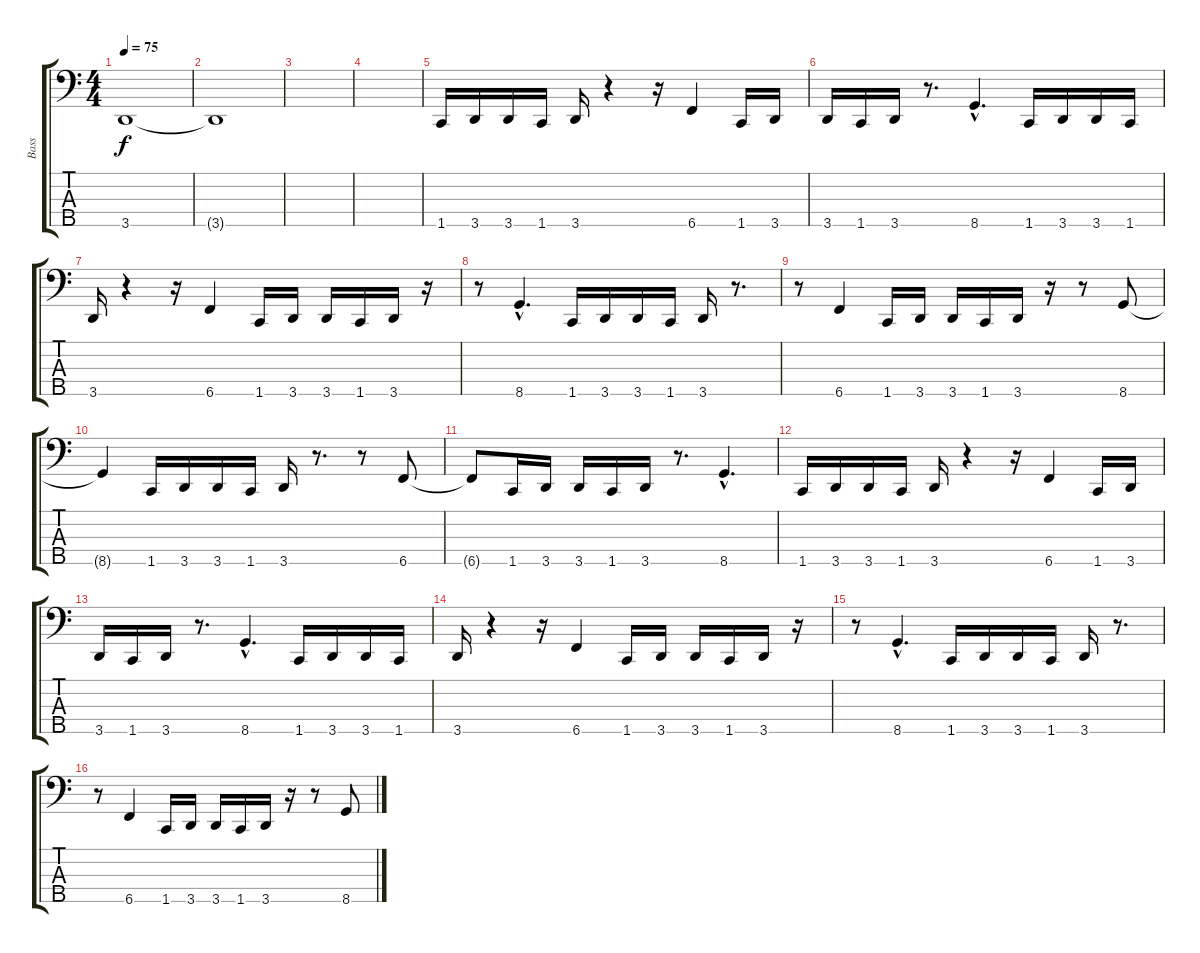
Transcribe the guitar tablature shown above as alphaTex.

\track ("Bass" "Bass") {instrument electricbassfinger}
\staff {score tabs}
\tuning (G2 D2 A1 E1 B0) {hide}
\ts (4 4)
\tempo 75
\clef f4
\ks c
3.5.1{dy f} |
3.5{t}.1 |
|
|
1.5.16 3.5.16 3.5.16 1.5.16 3.5.16 r.4 r.16 6.5.4 1.5.16 3.5.16 |
3.5.16 1.5.16 3.5.16 r.8{d} 8.5{hac}.4{d} 1.5.16 3.5.16 3.5.16 1.5.16 |
3.5.16 r.4 r.16 6.5.4 1.5.16 3.5.16 3.5.16 1.5.16 3.5.16 r.16 |
r.8 8.5{hac}.4{d} 1.5.16 3.5.16 3.5.16 1.5.16 3.5.16 r.8{d} |
r.8 6.5.4 1.5.16 3.5.16 3.5.16 1.5.16 3.5.16 r.16 r.8 8.5.8 |
8.5{t}.4 1.5.16 3.5.16 3.5.16 1.5.16 3.5.16 r.8{d} r.8 6.5.8 |
6.5{t}.8 1.5.16 3.5.16 3.5.16 1.5.16 3.5.16 r.8{d} 8.5{hac}.4{d} |
1.5.16 3.5.16 3.5.16 1.5.16 3.5.16 r.4 r.16 6.5.4 1.5.16 3.5.16 |
3.5.16 1.5.16 3.5.16 r.8{d} 8.5{hac}.4{d} 1.5.16 3.5.16 3.5.16 1.5.16 |
3.5.16 r.4 r.16 6.5.4 1.5.16 3.5.16 3.5.16 1.5.16 3.5.16 r.16 |
r.8 8.5{hac}.4{d} 1.5.16 3.5.16 3.5.16 1.5.16 3.5.16 r.8{d} |
r.8 6.5.4 1.5.16 3.5.16 3.5.16 1.5.16 3.5.16 r.16 r.8 8.5.8
